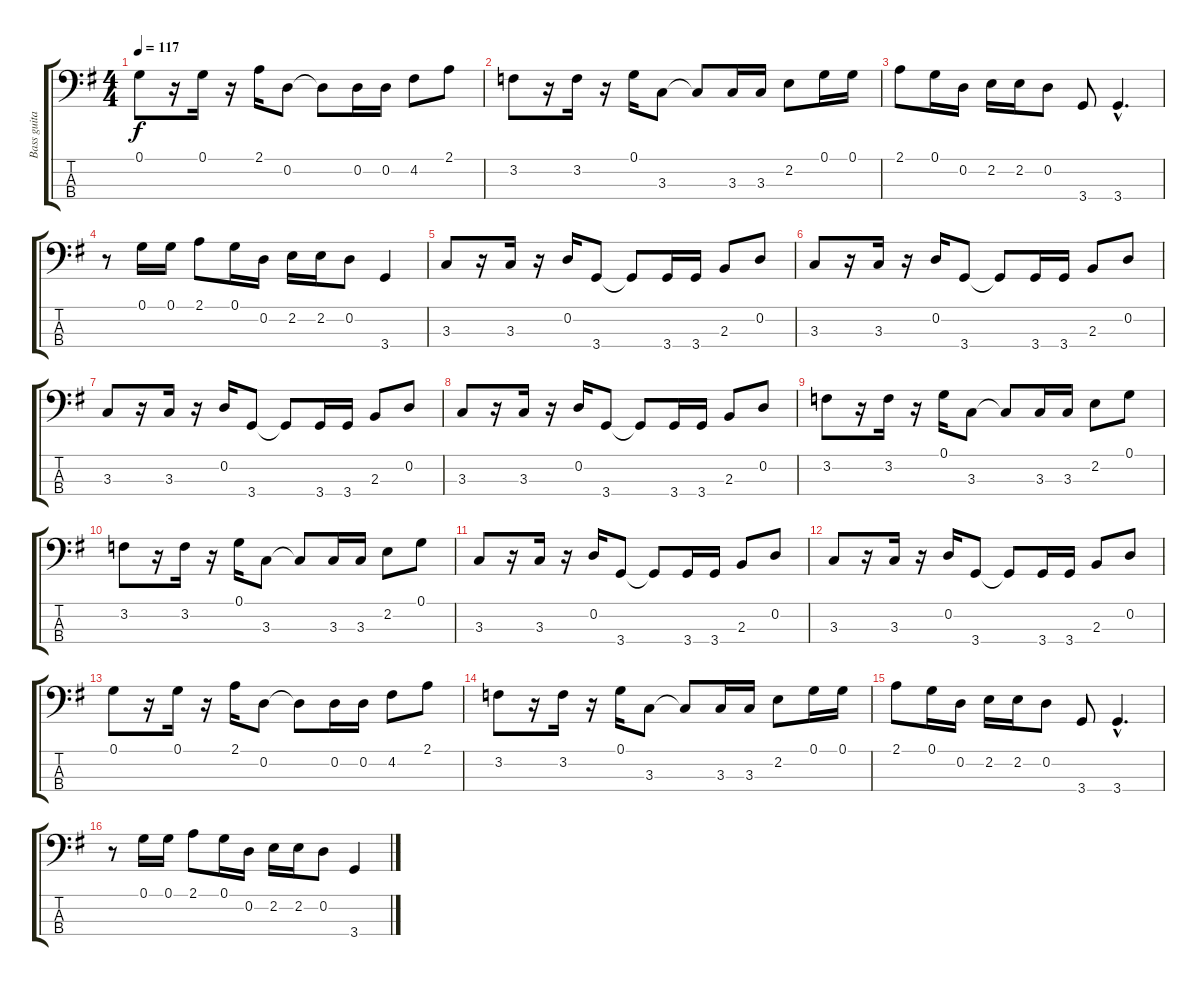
\track ("Bass guitar" "Bass guita") {instrument electricbassfinger}
\staff {score tabs}
\tuning (G2 D2 A1 E1) {hide}
\ts (4 4)
\tempo 117
\clef f4
\ks g
0.1.8{dy f} r.16 0.1.16 r.16 2.1.16 0.2.8 0.2{t}.8 0.2.16 0.2.16 4.2.8 2.1.8 |
3.2.8 r.16 3.2.16 r.16 0.1.16 3.3.8 3.3{t}.8 3.3.16 3.3.16 2.2.8 0.1.16 0.1.16 |
2.1.8 0.1.16 0.2.16 2.2.16 2.2.16 0.2.8 3.4.8 3.4{hac}.4{d} |
r.8 0.1.16 0.1.16 2.1.8 0.1.16 0.2.16 2.2.16 2.2.16 0.2.8 3.4.4 |
3.3.8 r.16 3.3.16 r.16 0.2.16 3.4.8 3.4{t}.8 3.4.16 3.4.16 2.3.8 0.2.8 |
3.3.8 r.16 3.3.16 r.16 0.2.16 3.4.8 3.4{t}.8 3.4.16 3.4.16 2.3.8 0.2.8 |
3.3.8 r.16 3.3.16 r.16 0.2.16 3.4.8 3.4{t}.8 3.4.16 3.4.16 2.3.8 0.2.8 |
3.3.8 r.16 3.3.16 r.16 0.2.16 3.4.8 3.4{t}.8 3.4.16 3.4.16 2.3.8 0.2.8 |
3.2.8 r.16 3.2.16 r.16 0.1.16 3.3.8 3.3{t}.8 3.3.16 3.3.16 2.2.8 0.1.8 |
3.2.8 r.16 3.2.16 r.16 0.1.16 3.3.8 3.3{t}.8 3.3.16 3.3.16 2.2.8 0.1.8 |
3.3.8 r.16 3.3.16 r.16 0.2.16 3.4.8 3.4{t}.8 3.4.16 3.4.16 2.3.8 0.2.8 |
3.3.8 r.16 3.3.16 r.16 0.2.16 3.4.8 3.4{t}.8 3.4.16 3.4.16 2.3.8 0.2.8 |
0.1.8 r.16 0.1.16 r.16 2.1.16 0.2.8 0.2{t}.8 0.2.16 0.2.16 4.2.8 2.1.8 |
3.2.8 r.16 3.2.16 r.16 0.1.16 3.3.8 3.3{t}.8 3.3.16 3.3.16 2.2.8 0.1.16 0.1.16 |
2.1.8 0.1.16 0.2.16 2.2.16 2.2.16 0.2.8 3.4.8 3.4{hac}.4{d} |
r.8 0.1.16 0.1.16 2.1.8 0.1.16 0.2.16 2.2.16 2.2.16 0.2.8 3.4.4
